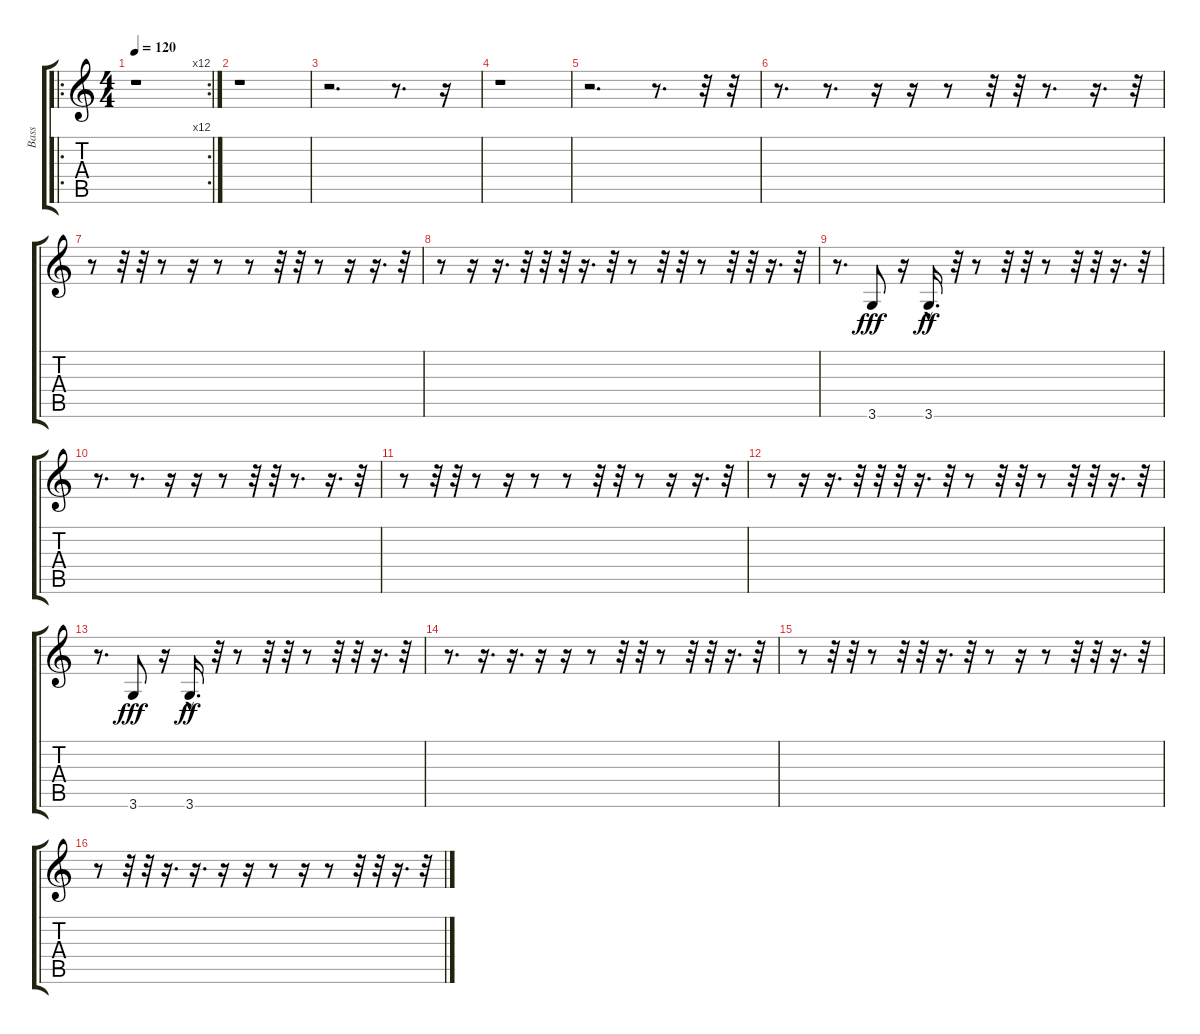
\track ("Bass" "Bass") {instrument electricbassfinger}
\staff {score tabs}
\tuning (E4 B3 G3 D3 A2 E2) {hide}
\ro
\rc 12
\ts (4 4)
\tempo 120
\clef g2
\ks c
r.1{dy fff instrument electricbassfinger} |
r.1 |
r.2{d} r.8{d} r.16 |
r.1 |
r.2{d} r.8{d} r.32 r.32 |
r.8{d} r.8{d} r.16 r.16 r.8 r.32 r.32 r.8{d} r.16{d} r.32 |
r.8 r.32 r.32 r.8 r.16 r.8 r.8 r.32 r.32 r.8 r.16 r.16{d} r.32 |
r.8 r.16 r.16{d} r.32 r.32 r.32 r.16{d} r.32 r.8 r.32 r.32 r.8 r.32 r.32 r.16{d} r.32 |
r.8{d} 3.6.8 r.16 3.6{hac}.16{d dy ff} r.32 r.8 r.32 r.32 r.8 r.32 r.32 r.16{d} r.32 |
r.8{d} r.8{d} r.16 r.16 r.8 r.32 r.32 r.8{d} r.16{d} r.32 |
r.8 r.32 r.32 r.8 r.16 r.8 r.8 r.32 r.32 r.8 r.16 r.16{d} r.32 |
r.8 r.16 r.16{d} r.32 r.32 r.32 r.16{d} r.32 r.8 r.32 r.32 r.8 r.32 r.32 r.16{d} r.32 |
r.8{d} 3.6.8{dy fff} r.16 3.6{hac}.16{d dy ff} r.32 r.8 r.32 r.32 r.8 r.32 r.32 r.16{d} r.32 |
r.8{d} r.16{d} r.16{d} r.16 r.16 r.8 r.32 r.32 r.8 r.32 r.32 r.16{d} r.32 |
r.8 r.32 r.32 r.8 r.32 r.32 r.16{d} r.32 r.8 r.16 r.8 r.32 r.32 r.16{d} r.32 |
r.8 r.32 r.32 r.16{d} r.16{d} r.16 r.16 r.8 r.16 r.8 r.32 r.32 r.16{d} r.32
